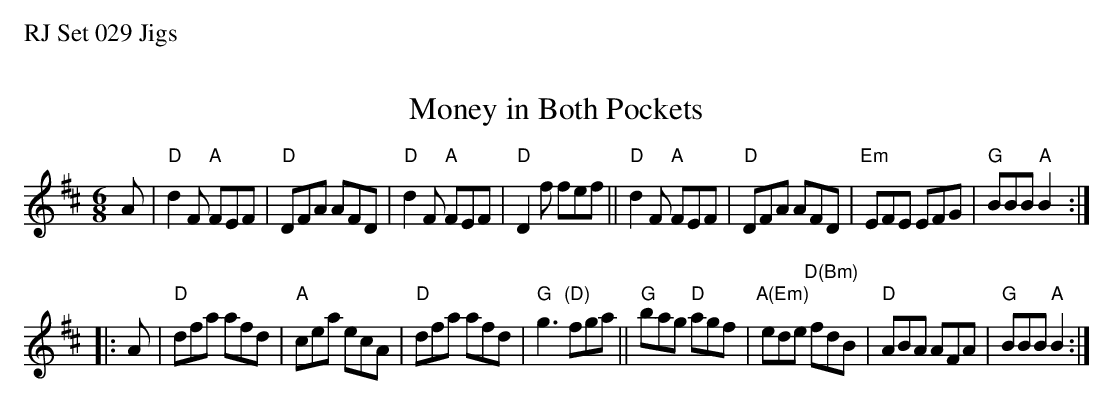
X:1
T: Money in Both Pockets
M: 6/8
K: D
A |\
"D"d2F "A"FEF | "D"DFA AFD | "D"d2F "A"FEF | "D"D2f fef ||\
"D"d2F "A"FEF | "D"DFA AFD | "Em"EFE EFG | "G"BBB "A"B2 :|
|: A |\
"D"dfa afd | "A"cea ecA | "D"dfa afd | "G"g3 "(D)"fga ||\
"G"bag "D"agf | "A(Em)"ede "D(Bm)"fdB | "D"ABA AFA | "G"BBB "A"B2 :|
